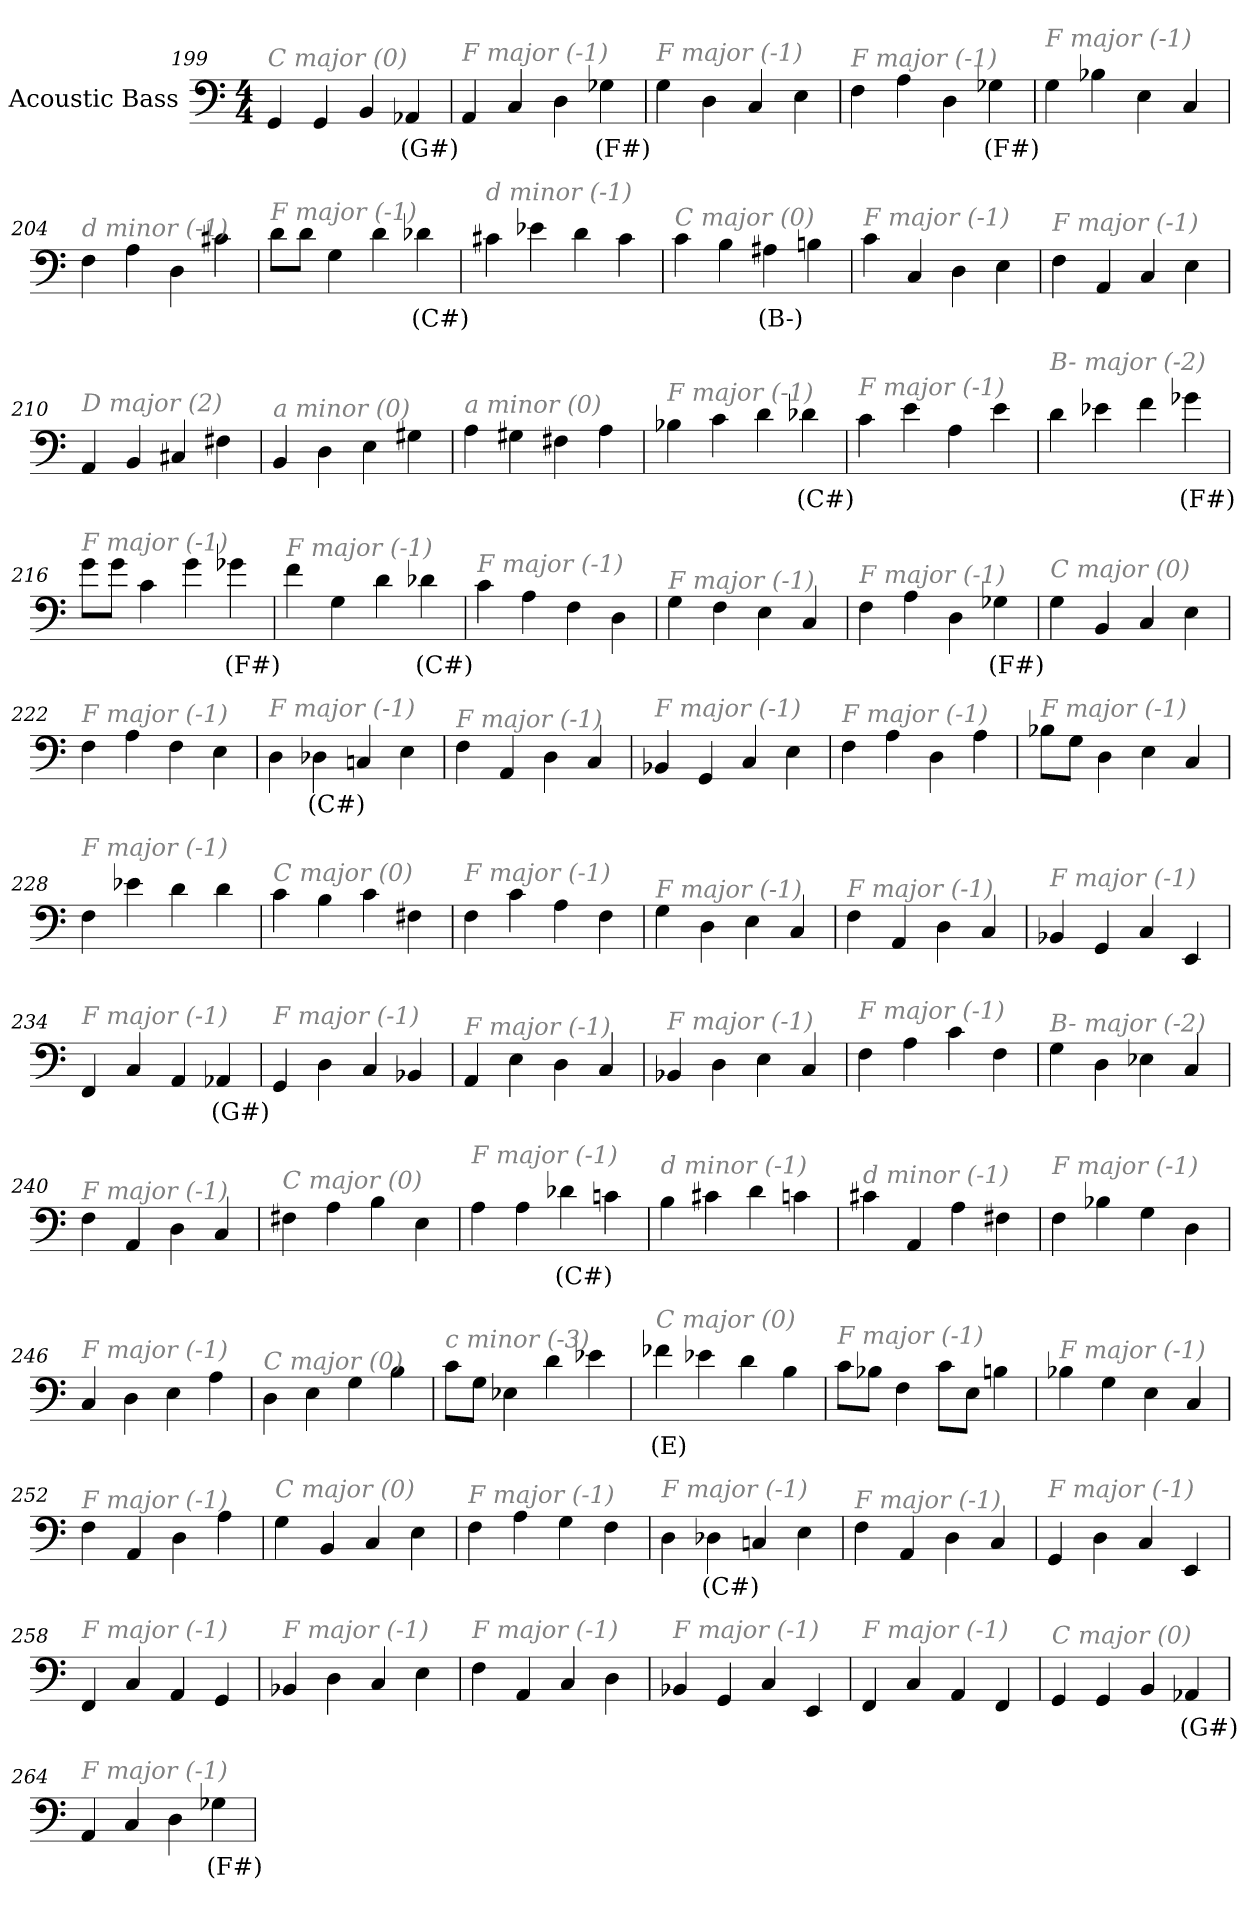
**kern	**text
*part1	*part1
*staff1	*staff1
*I"Acoustic Bass	*
*clefF4	*
*ITrd7c12	*
*k[]	*
*C:	*
*M4/4	*
=199	=199
!LO:TX:i:color=#808080:t=C major (0)	!
4GGG	.
4GGG	.
4BBB	.
4AAA-Xi	(G#)
=200	=200
!LO:TX:i:color=#808080:t=F major (-1)	!
4AAA	.
4CC	.
4DD	.
4GG-Xi	(F#)
=201	=201
!LO:TX:i:color=#808080:t=F major (-1)	!
4GG	.
4DD	.
4CC	.
4EE	.
=202	=202
!LO:TX:i:color=#808080:t=F major (-1)	!
4FF	.
4AA	.
4DD	.
4GG-Xi	(F#)
=203	=203
!LO:TX:i:color=#808080:t=F major (-1)	!
4GG	.
4BB-X	.
4EE	.
4CC	.
=204	=204
!LO:TX:i:color=#808080:t=d minor (-1)	!
4FF	.
4AA	.
4DD	.
4C#X	.
=205	=205
!LO:TX:i:color=#808080:t=F major (-1)	!
8DL	.
8DJ	.
4GG	.
4D	.
4D-Xi	(C#)
=206	=206
!LO:TX:i:color=#808080:t=d minor (-1)	!
4C#X	.
4E-X	.
4D	.
4C#	.
=207	=207
!LO:TX:i:color=#808080:t=C major (0)	!
4C	.
4BB	.
4AA#Xi	(B-)
4BBn	.
=208	=208
!LO:TX:i:color=#808080:t=F major (-1)	!
4C	.
4CC	.
4DD	.
4EE	.
=209	=209
!LO:TX:i:color=#808080:t=F major (-1)	!
4FF	.
4AAA	.
4CC	.
4EE	.
=210	=210
!LO:TX:i:color=#808080:t=D major (2)	!
4AAA	.
4BBB	.
4CC#X	.
4FF#X	.
=211	=211
!LO:TX:i:color=#808080:t=a minor (0)	!
4BBB	.
4DD	.
4EE	.
4GG#X	.
=212	=212
!LO:TX:i:color=#808080:t=a minor (0)	!
4AA	.
4GG#X	.
4FF#X	.
4AA	.
=213	=213
!LO:TX:i:color=#808080:t=F major (-1)	!
4BB-X	.
4C	.
4D	.
4D-Xi	(C#)
=214	=214
!LO:TX:i:color=#808080:t=F major (-1)	!
4C	.
4E	.
4AA	.
4E	.
=215	=215
!LO:TX:i:color=#808080:t=B- major (-2)	!
4D	.
4E-X	.
4F	.
4G-Xi	(F#)
=216	=216
!LO:TX:i:color=#808080:t=F major (-1)	!
8GL	.
8GJ	.
4C	.
4G	.
4G-Xi	(F#)
=217	=217
!LO:TX:i:color=#808080:t=F major (-1)	!
4F	.
4GG	.
4D	.
4D-Xi	(C#)
=218	=218
!LO:TX:i:color=#808080:t=F major (-1)	!
4C	.
4AA	.
4FF	.
4DD	.
=219	=219
!LO:TX:i:color=#808080:t=F major (-1)	!
4GG	.
4FF	.
4EE	.
4CC	.
=220	=220
!LO:TX:i:color=#808080:t=F major (-1)	!
4FF	.
4AA	.
4DD	.
4GG-Xi	(F#)
=221	=221
!LO:TX:i:color=#808080:t=C major (0)	!
4GG	.
4BBB	.
4CC	.
4EE	.
=222	=222
!LO:TX:i:color=#808080:t=F major (-1)	!
4FF	.
4AA	.
4FF	.
4EE	.
=223	=223
!LO:TX:i:color=#808080:t=F major (-1)	!
4DD	.
4DD-Xi	(C#)
4CCn	.
4EE	.
=224	=224
!LO:TX:i:color=#808080:t=F major (-1)	!
4FF	.
4AAA	.
4DD	.
4CC	.
=225	=225
!LO:TX:i:color=#808080:t=F major (-1)	!
4BBB-X	.
4GGG	.
4CC	.
4EE	.
=226	=226
!LO:TX:i:color=#808080:t=F major (-1)	!
4FF	.
4AA	.
4DD	.
4AA	.
=227	=227
!LO:TX:i:color=#808080:t=F major (-1)	!
8BB-XL	.
8GGJ	.
4DD	.
4EE	.
4CC	.
=228	=228
!LO:TX:i:color=#808080:t=F major (-1)	!
4FF	.
4E-X	.
4D	.
4D	.
=229	=229
!LO:TX:i:color=#808080:t=C major (0)	!
4C	.
4BB	.
4C	.
4FF#X	.
=230	=230
!LO:TX:i:color=#808080:t=F major (-1)	!
4FF	.
4C	.
4AA	.
4FF	.
=231	=231
!LO:TX:i:color=#808080:t=F major (-1)	!
4GG	.
4DD	.
4EE	.
4CC	.
=232	=232
!LO:TX:i:color=#808080:t=F major (-1)	!
4FF	.
4AAA	.
4DD	.
4CC	.
=233	=233
!LO:TX:i:color=#808080:t=F major (-1)	!
4BBB-X	.
4GGG	.
4CC	.
4EEE	.
=234	=234
!LO:TX:i:color=#808080:t=F major (-1)	!
4FFF	.
4CC	.
4AAA	.
4AAA-Xi	(G#)
=235	=235
!LO:TX:i:color=#808080:t=F major (-1)	!
4GGG	.
4DD	.
4CC	.
4BBB-X	.
=236	=236
!LO:TX:i:color=#808080:t=F major (-1)	!
4AAA	.
4EE	.
4DD	.
4CC	.
=237	=237
!LO:TX:i:color=#808080:t=F major (-1)	!
4BBB-X	.
4DD	.
4EE	.
4CC	.
=238	=238
!LO:TX:i:color=#808080:t=F major (-1)	!
4FF	.
4AA	.
4C	.
4FF	.
=239	=239
!LO:TX:i:color=#808080:t=B- major (-2)	!
4GG	.
4DD	.
4EE-X	.
4CC	.
=240	=240
!LO:TX:i:color=#808080:t=F major (-1)	!
4FF	.
4AAA	.
4DD	.
4CC	.
=241	=241
!LO:TX:i:color=#808080:t=C major (0)	!
4FF#X	.
4AA	.
4BB	.
4EE	.
=242	=242
!LO:TX:i:color=#808080:t=F major (-1)	!
4AA	.
4AA	.
4D-Xi	(C#)
4Cn	.
=243	=243
!LO:TX:i:color=#808080:t=d minor (-1)	!
4BB	.
4C#X	.
4D	.
4Cn	.
=244	=244
!LO:TX:i:color=#808080:t=d minor (-1)	!
4C#X	.
4AAA	.
4AA	.
4FF#X	.
=245	=245
!LO:TX:i:color=#808080:t=F major (-1)	!
4FF	.
4BB-X	.
4GG	.
4DD	.
=246	=246
!LO:TX:i:color=#808080:t=F major (-1)	!
4CC	.
4DD	.
4EE	.
4AA	.
=247	=247
!LO:TX:i:color=#808080:t=C major (0)	!
4DD	.
4EE	.
4GG	.
4BB	.
=248	=248
!LO:TX:i:color=#808080:t=c minor (-3)	!
8CL	.
8GGJ	.
4EE-X	.
4D	.
4E-X	.
=249	=249
!LO:TX:i:color=#808080:t=C major (0)	!
4F-Xj	(E)
4E-X	.
4D	.
4BB	.
=250	=250
!LO:TX:i:color=#808080:t=F major (-1)	!
8CL	.
8BB-XJ	.
4FF	.
8CL	.
8EEJ	.
4BBn	.
=251	=251
!LO:TX:i:color=#808080:t=F major (-1)	!
4BB-X	.
4GG	.
4EE	.
4CC	.
=252	=252
!LO:TX:i:color=#808080:t=F major (-1)	!
4FF	.
4AAA	.
4DD	.
4AA	.
=253	=253
!LO:TX:i:color=#808080:t=C major (0)	!
4GG	.
4BBB	.
4CC	.
4EE	.
=254	=254
!LO:TX:i:color=#808080:t=F major (-1)	!
4FF	.
4AA	.
4GG	.
4FF	.
=255	=255
!LO:TX:i:color=#808080:t=F major (-1)	!
4DD	.
4DD-Xi	(C#)
4CCn	.
4EE	.
=256	=256
!LO:TX:i:color=#808080:t=F major (-1)	!
4FF	.
4AAA	.
4DD	.
4CC	.
=257	=257
!LO:TX:i:color=#808080:t=F major (-1)	!
4GGG	.
4DD	.
4CC	.
4EEE	.
=258	=258
!LO:TX:i:color=#808080:t=F major (-1)	!
4FFF	.
4CC	.
4AAA	.
4GGG	.
=259	=259
!LO:TX:i:color=#808080:t=F major (-1)	!
4BBB-X	.
4DD	.
4CC	.
4EE	.
=260	=260
!LO:TX:i:color=#808080:t=F major (-1)	!
4FF	.
4AAA	.
4CC	.
4DD	.
=261	=261
!LO:TX:i:color=#808080:t=F major (-1)	!
4BBB-X	.
4GGG	.
4CC	.
4EEE	.
=262	=262
!LO:TX:i:color=#808080:t=F major (-1)	!
4FFF	.
4CC	.
4AAA	.
4FFF	.
=263	=263
!LO:TX:i:color=#808080:t=C major (0)	!
4GGG	.
4GGG	.
4BBB	.
4AAA-Xi	(G#)
=264	=264
!LO:TX:i:color=#808080:t=F major (-1)	!
4AAA	.
4CC	.
4DD	.
4GG-Xi	(F#)
=	=
*-	*-
